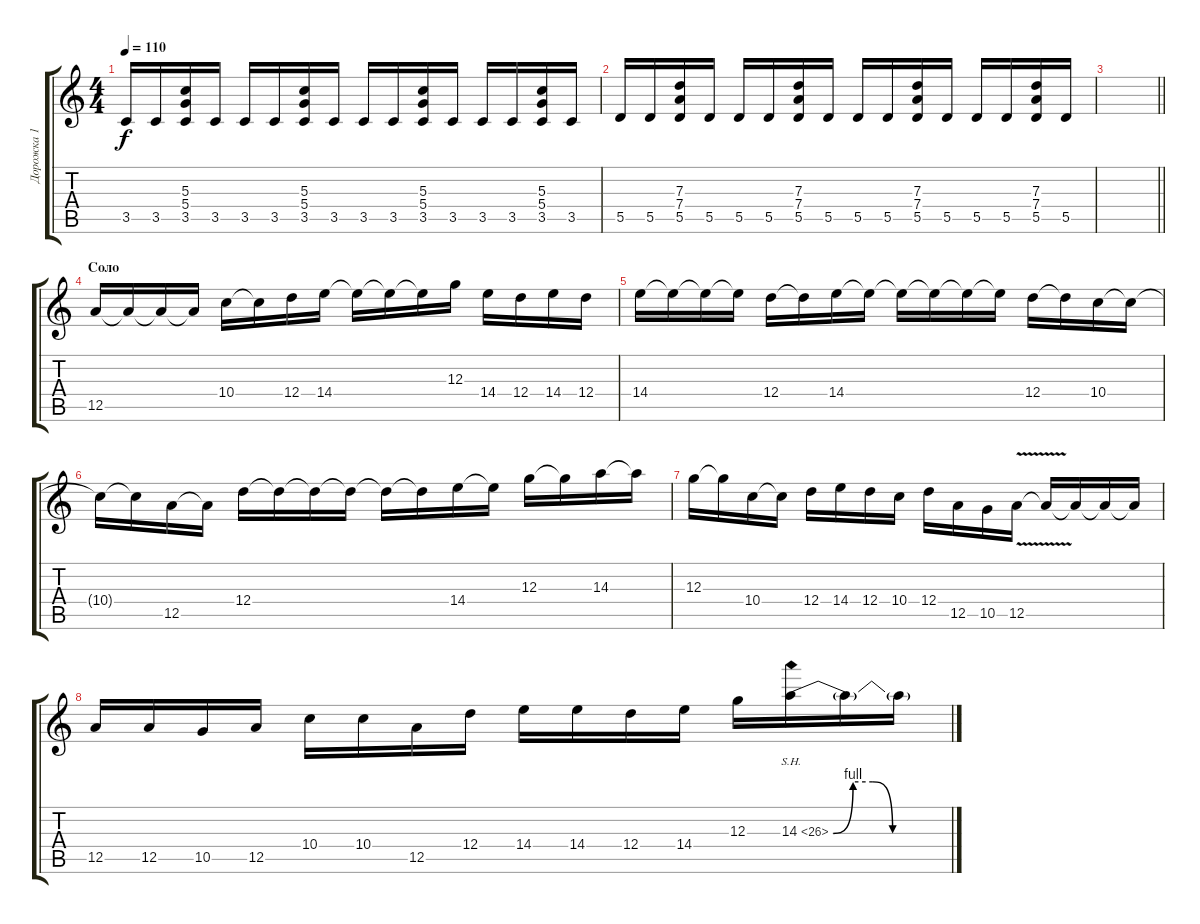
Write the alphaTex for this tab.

\track ("Дорожка 1" "Дорожка 1") {instrument distortionguitar}
\staff {score tabs}
\tuning (E4 B3 G3 D3 A2 E2) {hide}
\ts (4 4)
\tempo 110
\clef g2
\ks c
3.5.16{dy f} 3.5.16 (5.3 5.4 3.5).16 3.5.16 3.5.16 3.5.16 (5.3 5.4 3.5).16 3.5.16 3.5.16 3.5.16 (5.3 5.4 3.5).16 3.5.16 3.5.16 3.5.16 (5.3 5.4 3.5).16 3.5.16 |
5.5.16 5.5.16 (7.3 7.4 5.5).16 5.5.16 5.5.16 5.5.16 (7.3 7.4 5.5).16 5.5.16 5.5.16 5.5.16 (7.3 7.4 5.5).16 5.5.16 5.5.16 5.5.16 (7.3 7.4 5.5).16 5.5.16 |
\barLineRight lightlight
|
\section ("" "Соло")
12.5.16 12.5{t}.16 12.5{t}.16 12.5{t}.16 10.4.16 10.4{t}.16 12.4.16 14.4.16 14.4{t}.16 14.4{t}.16 14.4{t}.16 12.3.16 14.4.16 12.4.16 14.4.16 12.4.16 |
14.4.16 14.4{t}.16 14.4{t}.16 14.4{t}.16 12.4.16 12.4{t}.16 14.4.16 14.4{t}.16 14.4{t}.16 14.4{t}.16 14.4{t}.16 14.4{t}.16 12.4.16 12.4{t}.16 10.4.16 10.4{t}.16 |
10.4{t}.16 10.4{t}.16 12.5.16 12.5{t}.16 12.4.16 12.4{t}.16 12.4{t}.16 12.4{t}.16 12.4{t}.16 12.4{t}.16 14.4.16 14.4{t}.16 12.3.16 12.3{t}.16 14.3.16 14.3{t}.16 |
12.3.16 12.3{t}.16 10.4.16 10.4{t}.16 12.4.16 14.4.16 12.4.16 10.4.16 12.4.16 12.5.16 10.5.16 12.5{v}.16 12.5{t}.16 12.5{t}.16 12.5{t}.16 12.5{t}.16 |
12.5.16 12.5.16 10.5.16 12.5.16 10.4.16 10.4.16 12.5.16 12.4.16 14.4.16 14.4.16 12.4.16 14.4.16 12.3.16 14.3{be (custom 0 0 10 4 20 4 30 0 60 0) sh 12}.16 14.3{t}.16 14.3{t}.16
